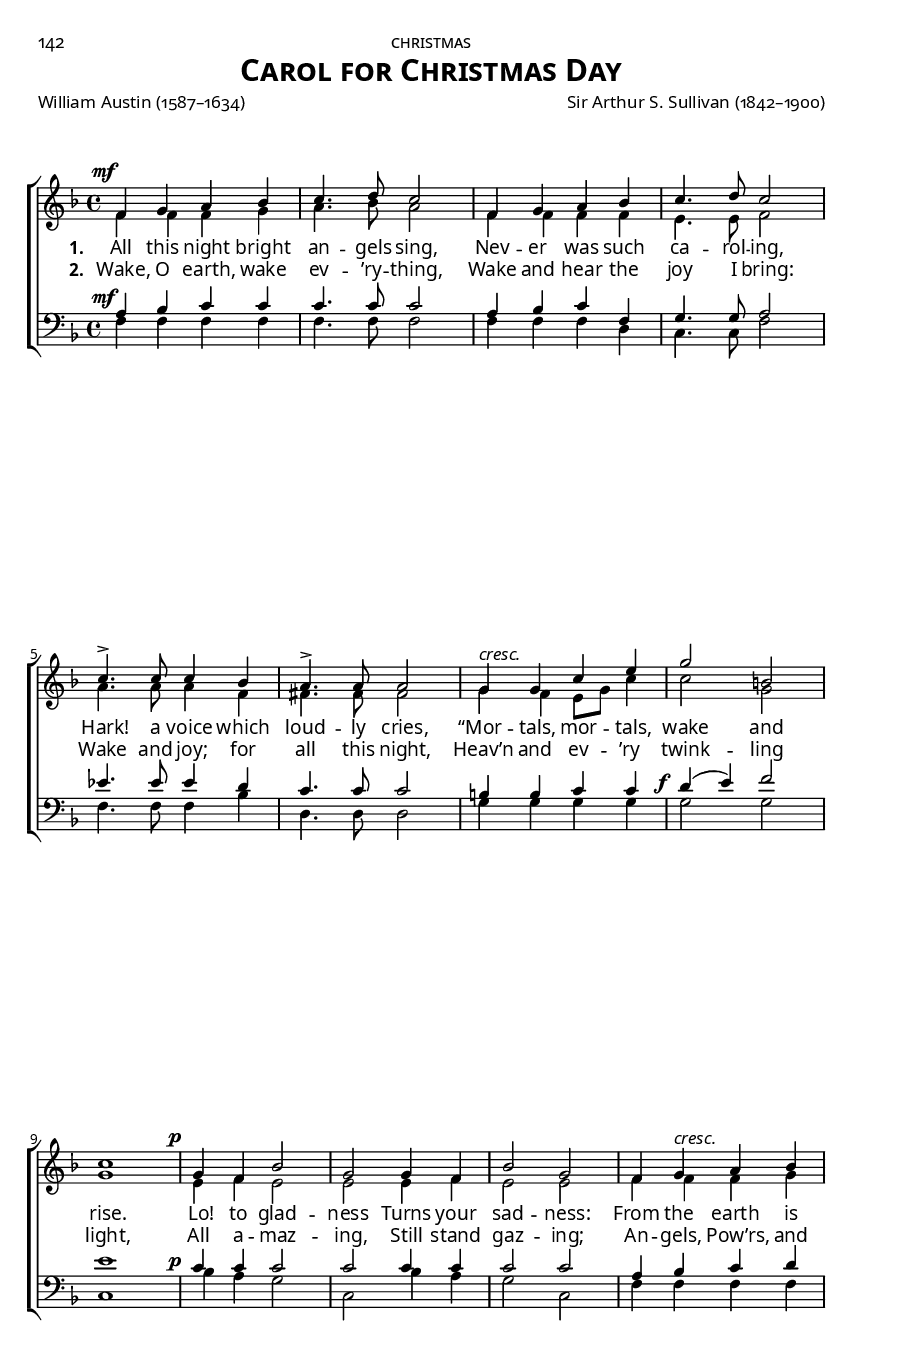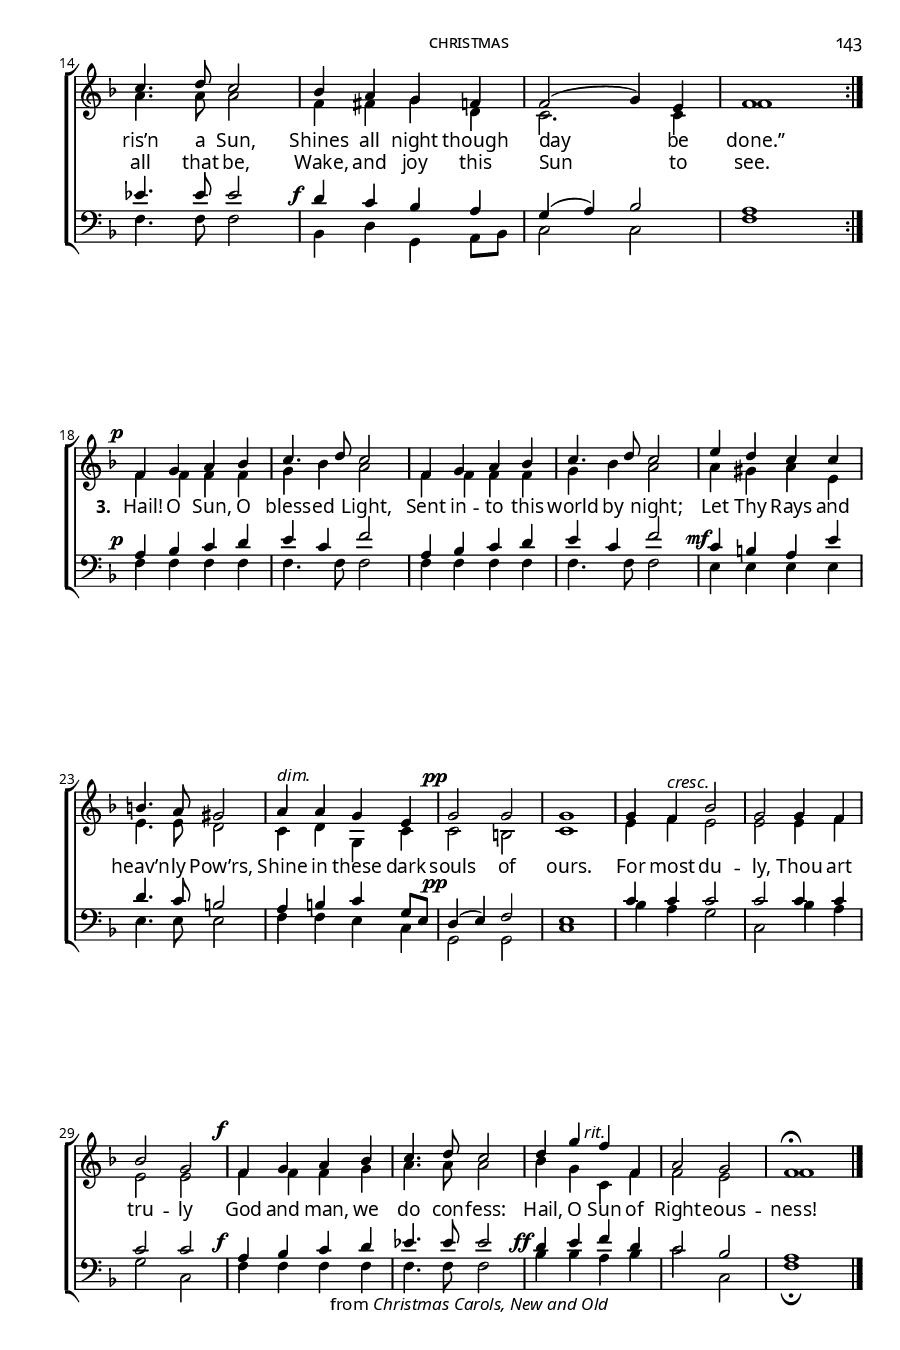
\version "2.14.2"
\include "util.ly"
\header {
  title = \markup{\override #'(font-name . "Garamond Premier Pro Semibold"){ \abs-fontsize #15 \smallCapsOldStyle"Carol for Christmas Day"}}
  poet = \markup\oldStyleNum"William Austin (1587–1634)"
  composer = \markup\oldStyleNum"Sir Arthur S. Sullivan (1842–1900)"
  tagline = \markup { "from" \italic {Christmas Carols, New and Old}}
}
\paper {
  paper-height = 9\in
  paper-width = 6\in
  indent = 0\in
  %system-system-spacing = #'((basic-distance . 10) (padding . 0))
  system-system-spacing =
    #'((basic-distance . 0)
       (minimum-distance . 0)
       (padding . -5)
       (stretchability . 100))
  last-bottom-spacing =
    #'((basic-distance . 0)
       (minimum-distance . 0)
       (padding . -1)
       (stretchability . 0))
  ragged-last-bottom = ##f
  ragged-bottom = ##f
  two-sided = ##t
  inner-margin = 0.5\in
  outer-margin = 0.25\in
  top-margin = 0.25\in
  bottom-margin = 0.25\in
  first-page-number = #142
  print-first-page-number = ##t
  headerLine = \markup{\override #'(font-name . "Garamond Premier Pro") \smallCapsOldStyle"christmas"}
  oddHeaderMarkup = \markup\fill-line{
     \override #'(font-name . "Garamond Premier Pro")\abs-fontsize #8.5
     \combine 
        \fill-line{"" \on-the-fly #print-page-number-check-first
        \oldStylePageNum""
        }
        \fill-line{\headerLine}
  }
  evenHeaderMarkup = \markup {
     \override #'(font-name . "Garamond Premier Pro")\abs-fontsize #8.5
     \combine
        \on-the-fly #print-page-number-check-first
        \oldStylePageNum""
        \fill-line{\headerLine}
  }
}
#(set-global-staff-size 15) \paper{ #(define fonts (make-pango-font-tree "GoudyOlSt BT" "Garamond Premier Pro" "Garamond Premier Pro" (/ 15 20))) }
global = {
  \key f \major
  \time 4/4
  \autoBeamOff
  \override DynamicLineSpanner #'staff-padding = #0.0
  \override DynamicLineSpanner #'Y-extent = #'(0.25 . 1)
  \override DynamicText #'X-offset = #-3
}

sopMusic = \relative c' {
  f4^\mf g a bes |
  c4. d8 c2 |
  f,4 g a bes |
  c4. d8 c2 |
  c4.-> c8 c4 bes |
  
  a4.-> a8 a2 |
  g4^\markup\italic"cresc." g c e |
  g2 b, |
  c1 |
  g4^\p f bes2 |
  g g4 f |
  
  bes2 g |
  f4 g^\markup\italic"cresc." a bes |
  c4. d8 c2 |
  bes4 a g f |
  f2( g4) e |
  f1 \bar ":|" \break
  
  %verse 3
  f4^\p g a bes |
  c4. d8 c2 |
  f,4 g a bes |
  c4. d8 c2 |
  e4 d c c |
  
  b4. a8 gis2 |
  a4^\markup\italic"dim." a g e |
  g2^\pp g |
  g1 |
  g4 f^\markup\italic"cresc." bes2 |
  g g4 f |
  
  bes2 g |
  f4^\f g a bes |
  c4. d8 c2 |
  d4 <<g {s8 s^\markup\italic"rit."}>> f4 f, |
  a2 g |
  f1\fermata \bar "|."
}
sopWords = \lyricmode {
  
}

altoMusic = \relative c' {
  f4 f f g |
  a4. bes8 a2 |
  f4 f f f |
  e4. e8 f2 |
  a4. a8 a4 f |
  
  fis4. fis8 fis2 |
  g4 f e8[ g] c4 |
  c2 g |
  g1 |
  e4 f e2 |
  e e4 f |
  
  e2 e |
  f4 f f g |
  a4. a8 a2 |
  f4 fis g d |
  c2. c4 |
  f1 \bar ":|"
  
  %verse 3
  f4 f f f |
  g bes a2 |
  f4 f f f |
  g bes a2 |
  a4 gis a e |
  
  e4. e8 d2 |
  c4 d g, c |
  c2 b |
  c1 |
  e4 f e2 |
  e e4 f |
  
  e2 e |
  f4 f f g |
  a4. a8 a2 |
  bes4 g c, f |
  f2 e |
  f1 \bar "|."
}
altoWords = \lyricmode {
  \dropLyricsXI
  \set stanza = #"1. "
  \set associatedVoice = "basses" 
  All this night bright an -- gels sing,
  Nev -- er was such ca -- rol -- ing,
  Hark! a voice which loud -- ly cries,
  “Mor -- tals, mor -- tals, wake and \set associatedVoice = "sopranos" rise.
  Lo! to glad -- ness
  Turns your sad -- ness:
  From the earth is ris’n a Sun,
  Shines all night though day be done.”
  
  \set stanza = #"3. "
  \set associatedVoice = "tenors" 
  Hail! O Sun, O bless -- ed Light, Sent in -- to this world by night;
  Let Thy Rays and heav’n -- ly Pow’rs, \set associatedVoice = "sopranos" Shine in these dark souls of ours.
  For most du -- ly,
  Thou art tru -- ly
  \set associatedVoice = "sopranos"
  God and man, we do con -- fess: Hail, O Sun of Right -- eous -- ness!
}
altoWordsII = \lyricmode {
  \dropLyricsXI
%\markup\italic
  \set stanza = #"2. "
  \set associatedVoice = "basses" 
  Wake, O earth, wake ev -- ’ry -- thing,
  Wake and hear the joy I bring:
  Wake and joy; for all this night,
  Heav’n and ev -- ’ry twink -- ling \set associatedVoice = "sopranos" light,
  All a -- maz -- ing,
  Still stand gaz -- ing;
  An -- gels, Pow’rs, and all that be,
  Wake, and joy this Sun to see.
}
altoWordsIII = \lyricmode {
  \set stanza = #"3. "
  \set ignoreMelismata = ##t
}
altoWordsIV = \lyricmode {
  \set stanza = #"4. "
  \set ignoreMelismata = ##t
}
altoWordsV = \lyricmode {
  \set stanza = #"5. "
  \set ignoreMelismata = ##t
}
altoWordsVI = \lyricmode {
  \set stanza = #"6. "
  \set ignoreMelismata = ##t
}
tenorMusic = \relative c' {
  a4^\mf bes c c |
  c4. c8 c2 |
  a4 bes c f, |
  g4. g8 a2 |
  ees'4. ees8 ees4 d |
  
  c4. c8 c2 |
  b4 b c c |
  d(^\f e) f2 |
  e1 |
  c4^\p c c2 |
  c c4 c |
  
  c2 c |
  a4 bes c d |
  ees4. ees8 ees2 |
  d4^\f c bes a |
  g( a) bes2 |
  a1 \bar ":|"
  
  %verse 3
  a4^\p bes c d |
  e c f2 |
  a,4 bes c d |
  e c f2 |
  c4^\mf b a e' |
  
  d4. c8 b2 |
  a4 b c g8[ e] |
  d4(^\pp e) f2 |
  e1 |
  c'4 c c2 |
  c c4 c |
  
  c2 c |
  a4^\f bes c d |
  ees4. ees8 ees2 |
  d4^\ff e f d |
  c2 bes |
  a1 \bar "|."
}
tenorWords = \lyricmode {

}

bassMusic = \relative c {
  f4 f f f |
  f4. f8 f2 |
  f4 f f d |
  c4. c8 f2 |
  f4. f8 f4 bes |
  
  d,4. d8 d2 |
  g4 g g g |
  g2 g |
  c,1 |
  bes'4 a g2 |
  c, bes'4 a |
  
  g2 c, |
  f4 f f f |
  f4. f8 f2 |
  bes,4 d g, a8[ bes] |
  c2 c |
  f1 \bar ":|"
  
  %verse 3
  f4 f f f |
  f4. f8 f2 |
  f4 f f f |
  f4. f8 f2 |
  e4 e e e |
  
  e4. e8 e2 |
  f4 f e c |
  g2 g |
  c1 |
  bes'4 a g2 |
  c, bes'4 a |
  
  g2 c, |
  f4 f f f |
  f4. f8 f2 |
  bes4 bes a bes |
  c2 c, |
  f1\fermata \bar "|."
}
bassWords = \lyricmode {

}

pianoRH = \relative c' {
  
}
pianoLH = \relative c' {
  
}

\score {
  <<
   \new ChoirStaff <<
%    \new Lyrics = sopranos \with { \override VerticalAxisGroup #'nonstaff-relatedstaff-spacing = #'((basic-distance . 1)) }
    \new Staff = women <<
      \new Voice = "sopranos" { \voiceOne << \global \sopMusic >> }
      \new Voice = "altos" { \voiceTwo << \global \altoMusic >> }
    >>
   \new Staff = men <<
      \clef bass
      \new Voice = "tenors" { \voiceOne << \global \tenorMusic >> }
      \new Voice = "basses" { \voiceTwo << \global \bassMusic >> }
    >>
    \new Lyrics \with { alignAboveContext = #"women" \override VerticalAxisGroup #'nonstaff-relatedstaff-spacing = #'((basic-distance . 1))} \lyricsto "sopranos" \sopWords
     \new Lyrics = "altosVI"  \with { alignBelowContext = #"women" \override VerticalAxisGroup #'nonstaff-relatedstaff-spacing = #'((basic-distance . 1))} \lyricsto "altos" \altoWordsVI
    \new Lyrics = "altosV"  \with { alignBelowContext = #"women" \override VerticalAxisGroup #'nonstaff-relatedstaff-spacing = #'((basic-distance . 1))} \lyricsto "altos" \altoWordsV
    \new Lyrics = "altosIV"  \with { alignBelowContext = #"women" \override VerticalAxisGroup #'nonstaff-relatedstaff-spacing = #'((basic-distance . 1))} \lyricsto "altos" \altoWordsIV
    \new Lyrics = "altosIII"  \with { alignBelowContext = #"women" \override VerticalAxisGroup #'nonstaff-relatedstaff-spacing = #'((basic-distance . 1))} \lyricsto "altos" \altoWordsIII
    \new Lyrics = "altosII"  \with { alignBelowContext = #"women" \override VerticalAxisGroup #'nonstaff-relatedstaff-spacing = #'((basic-distance . 1))} \lyricsto "altos" \altoWordsII
    \new Lyrics = "altos"  \with { alignBelowContext = #"women" \override VerticalAxisGroup #'nonstaff-relatedstaff-spacing = #'((padding . -0.9))} \lyricsto "altos" \altoWords
    \new Lyrics \with { alignAboveContext = #"men" \override VerticalAxisGroup #'nonstaff-relatedstaff-spacing = #'((basic-distance . 1)) } \lyricsto "tenors" \tenorWords
    \new Lyrics \with { alignBelowContext = #"men" \override VerticalAxisGroup #'nonstaff-relatedstaff-spacing = #'((basic-distance . 1)) } \lyricsto "basses" \bassWords
  >>
%    \new PianoStaff << \new Staff { \new Voice { \pianoRH } } \new Staff { \clef "bass" \pianoLH } >>
  >>
  \layout {
    \context {
      \Score
      %\override SpacingSpanner #'base-shortest-duration = #(ly:make-moment 1 8)
      %\override SpacingSpanner #'common-shortest-duration = #(ly:make-moment 1 4)
    }
    \context {
      % Remove all empty staves
      % \Staff \RemoveEmptyStaves \override VerticalAxisGroup #'remove-first = ##t
    }
    \context {
      \Lyrics
      \override LyricText #'X-offset = #center-on-word
    }
  }
  \midi {
    \tempo 4 = 90
    \set Staff.midiInstrument = "flute"
  
    \context {
      \Voice
      \remove "Dynamic_performer"
    }
  }
}
